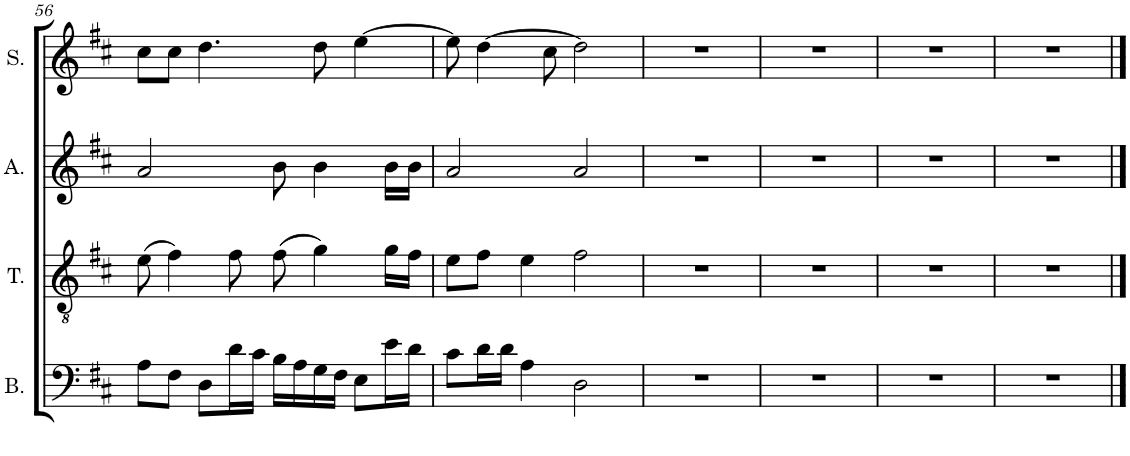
**kern	**kern	**kern	**kern
*part4	*part3	*part2	*part1
*staff4	*staff3	*staff2	*staff1
*I"Basse	*I"Ténor	*I"Alto	*I"Soprano
*I'B.	*I'T.	*I'A.	*I'S.
!!LO:PB:g=z
*clefF4	*clefGv2	*clefG2	*clefG2
*k[f#c#]	*k[f#c#]	*k[f#c#]	*k[f#c#]
*M4/4	*M4/4	*M4/4	*M4/4
*met(c)	*met(c)	*met(c)	*met(c)
=56	=56	=56	=56
8A\L	(8e\	2a/	8cc#\L
8F#\J	4f#\)	.	8cc#\J
8D\L	.	.	4.dd\
16d\L	8f#\	.	.
16c#\JJ	.	.	.
16B\LL	(8f#\	8b\	.
16A\	.	.	.
16G\	4g\)	4b\	8dd\
16F#\JJ	.	.	.
8E\L	.	.	[4ee\
16e\L	16g\LL	16b\LL	.
16d\JJ	16f#\JJ	16b\JJ	.
=57	=57	=57	=57
8c#\L	8e\L	2a/	8ee\]
16d\L	8f#\J	.	[4dd\
16d\JJ	.	.	.
4A\	4e\	.	.
.	.	.	8cc#\
2D\	2f#\	2a/	2dd\]
=58	=58	=58	=58
1r	1r	1r	1r
=59	=59	=59	=59
1r	1r	1r	1r
=60	=60	=60	=60
1r	1r	1r	1r
=61	=61	=61	=61
1r	1r	1r	1r
==	==	==	==
*-	*-	*-	*-
